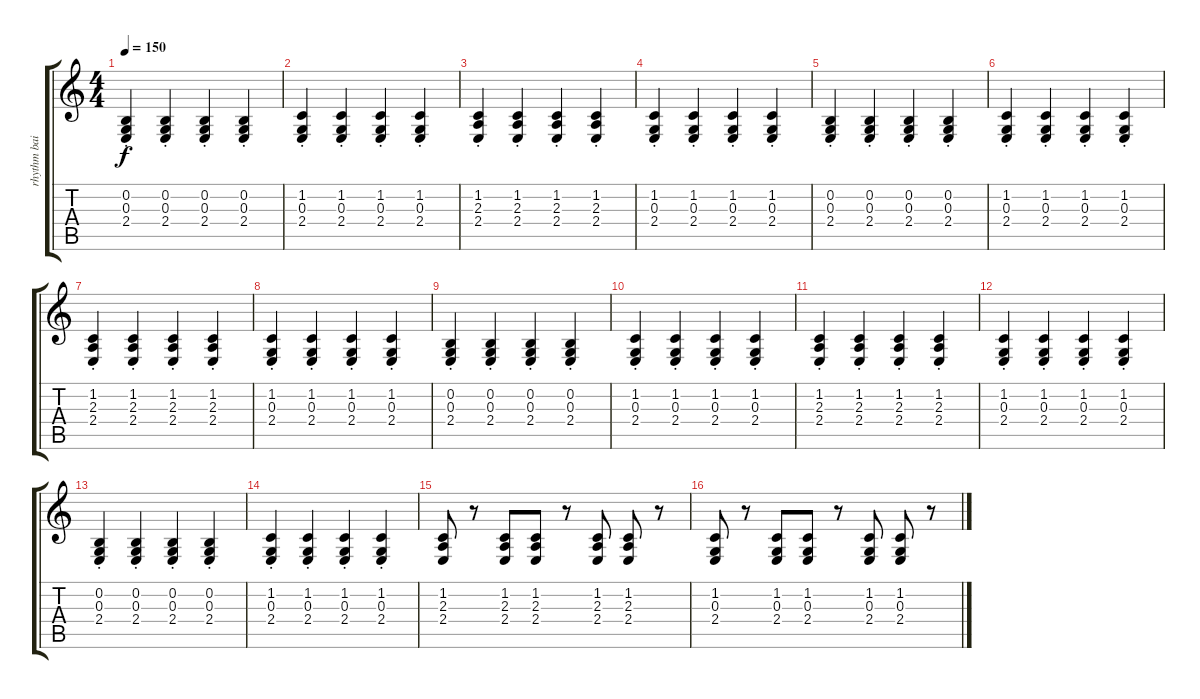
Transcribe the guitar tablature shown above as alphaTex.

\track ("rhythm baian" "rhythm bai") {instrument accordion}
\staff {score tabs}
\tuning (E4 B3 G3 D3 A2 E2) {hide}
\ts (4 4)
\tempo 150
\clef g2
\ks c
(0.2{st} 0.3{st} 2.4{st}).4{dy f volume 10} (0.2{st} 0.3{st} 2.4{st}).4 (0.2{st} 0.3{st} 2.4{st}).4 (0.2{st} 0.3{st} 2.4{st}).4 |
(1.2{st} 0.3{st} 2.4{st}).4 (1.2{st} 0.3{st} 2.4{st}).4 (1.2{st} 0.3{st} 2.4{st}).4 (1.2{st} 0.3{st} 2.4{st}).4 |
(1.2{st} 2.3{st} 2.4{st}).4 (1.2{st} 2.3{st} 2.4{st}).4 (1.2{st} 2.3{st} 2.4{st}).4 (1.2{st} 2.3{st} 2.4{st}).4 |
(1.2{st} 0.3{st} 2.4{st}).4 (1.2{st} 0.3{st} 2.4{st}).4 (1.2{st} 0.3{st} 2.4{st}).4 (1.2{st} 0.3{st} 2.4{st}).4 |
(0.2{st} 0.3{st} 2.4{st}).4 (0.2{st} 0.3{st} 2.4{st}).4{volume 16} (0.2{st} 0.3{st} 2.4{st}).4 (0.2{st} 0.3{st} 2.4{st}).4 |
(1.2{st} 0.3{st} 2.4{st}).4 (1.2{st} 0.3{st} 2.4{st}).4 (1.2{st} 0.3{st} 2.4{st}).4 (1.2{st} 0.3{st} 2.4{st}).4 |
(1.2{st} 2.3{st} 2.4{st}).4 (1.2{st} 2.3{st} 2.4{st}).4 (1.2{st} 2.3{st} 2.4{st}).4 (1.2{st} 2.3{st} 2.4{st}).4 |
(1.2{st} 0.3{st} 2.4{st}).4 (1.2{st} 0.3{st} 2.4{st}).4 (1.2{st} 0.3{st} 2.4{st}).4 (1.2{st} 0.3{st} 2.4{st}).4 |
(0.2{st} 0.3{st} 2.4{st}).4 (0.2{st} 0.3{st} 2.4{st}).4 (0.2{st} 0.3{st} 2.4{st}).4 (0.2{st} 0.3{st} 2.4{st}).4 |
(1.2{st} 0.3{st} 2.4{st}).4 (1.2{st} 0.3{st} 2.4{st}).4 (1.2{st} 0.3{st} 2.4{st}).4 (1.2{st} 0.3{st} 2.4{st}).4 |
(1.2{st} 2.3{st} 2.4{st}).4 (1.2{st} 2.3{st} 2.4{st}).4 (1.2{st} 2.3{st} 2.4{st}).4 (1.2{st} 2.3{st} 2.4{st}).4 |
(1.2{st} 0.3{st} 2.4{st}).4 (1.2{st} 0.3{st} 2.4{st}).4 (1.2{st} 0.3{st} 2.4{st}).4 (1.2{st} 0.3{st} 2.4{st}).4 |
(0.2{st} 0.3{st} 2.4{st}).4 (0.2{st} 0.3{st} 2.4{st}).4 (0.2{st} 0.3{st} 2.4{st}).4 (0.2{st} 0.3{st} 2.4{st}).4 |
(1.2{st} 0.3{st} 2.4{st}).4 (1.2{st} 0.3{st} 2.4{st}).4 (1.2{st} 0.3{st} 2.4{st}).4 (1.2{st} 0.3{st} 2.4{st}).4 |
(1.2 2.3 2.4).8 r.8 (1.2 2.3 2.4).8 (1.2 2.3 2.4).8 r.8 (1.2 2.3 2.4).8 (1.2 2.3 2.4).8 r.8 |
(1.2 0.3 2.4).8 r.8 (1.2 0.3 2.4).8 (1.2 0.3 2.4).8 r.8 (1.2 0.3 2.4).8 (1.2 0.3 2.4).8 r.8
